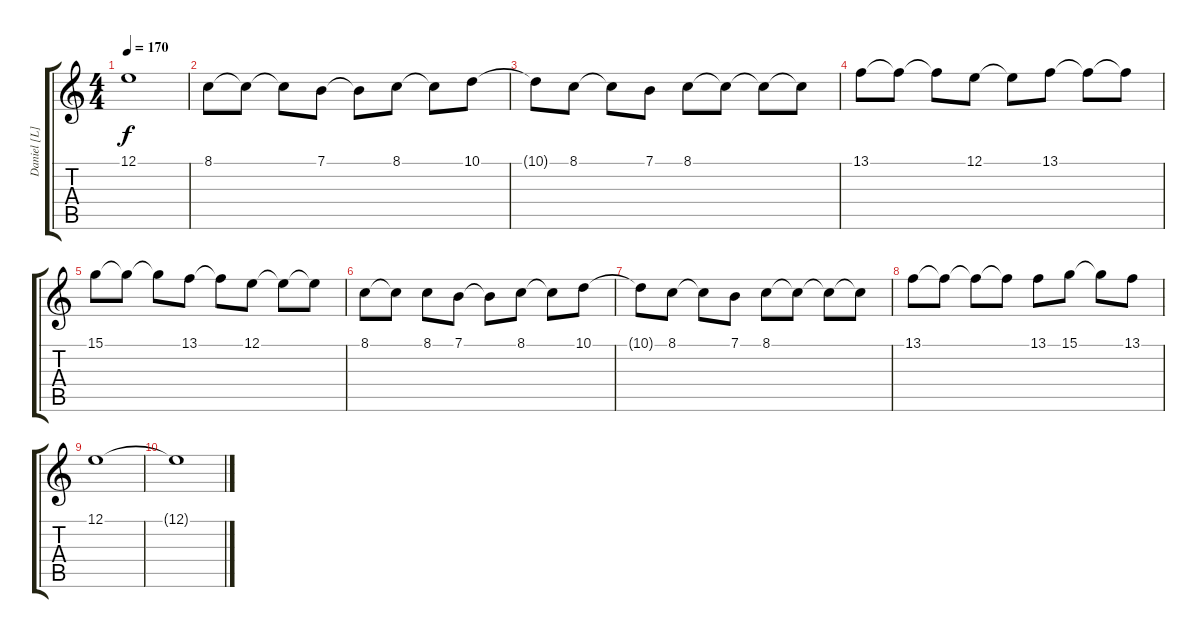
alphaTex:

\track ("Daniel [L]" "Daniel [L]") {instrument lead2sawtooth}
\staff {score tabs}
\tuning (E4 B3 G3 D3 A2 E2) {hide}
\ts (4 4)
\tempo 170
\clef g2
\ks c
12.1{t}.1{dy f} |
8.1.8 8.1{t}.8 8.1{t}.8 7.1.8 7.1{t}.8 8.1.8 8.1{t}.8 10.1.8 |
10.1{t}.8 8.1.8 8.1{t}.8 7.1.8 8.1.8 8.1{t}.8 8.1{t}.8 8.1{t}.8 |
13.1.8 13.1{t}.8 13.1{t}.8 12.1.8 12.1{t}.8 13.1.8 13.1{t}.8 13.1{t}.8 |
15.1.8 15.1{t}.8 15.1{t}.8 13.1.8 13.1{t}.8 12.1.8 12.1{t}.8 12.1{t}.8 |
8.1.8 8.1{t}.8 8.1.8 7.1.8 7.1{t}.8 8.1.8 8.1{t}.8 10.1.8 |
10.1{t}.8 8.1.8 8.1{t}.8 7.1.8 8.1.8 8.1{t}.8 8.1{t}.8 8.1{t}.8 |
13.1.8 13.1{t}.8 13.1{t}.8 13.1{t}.8 13.1.8 15.1.8 15.1{t}.8 13.1.8 |
12.1.1 |
12.1{t}.1
